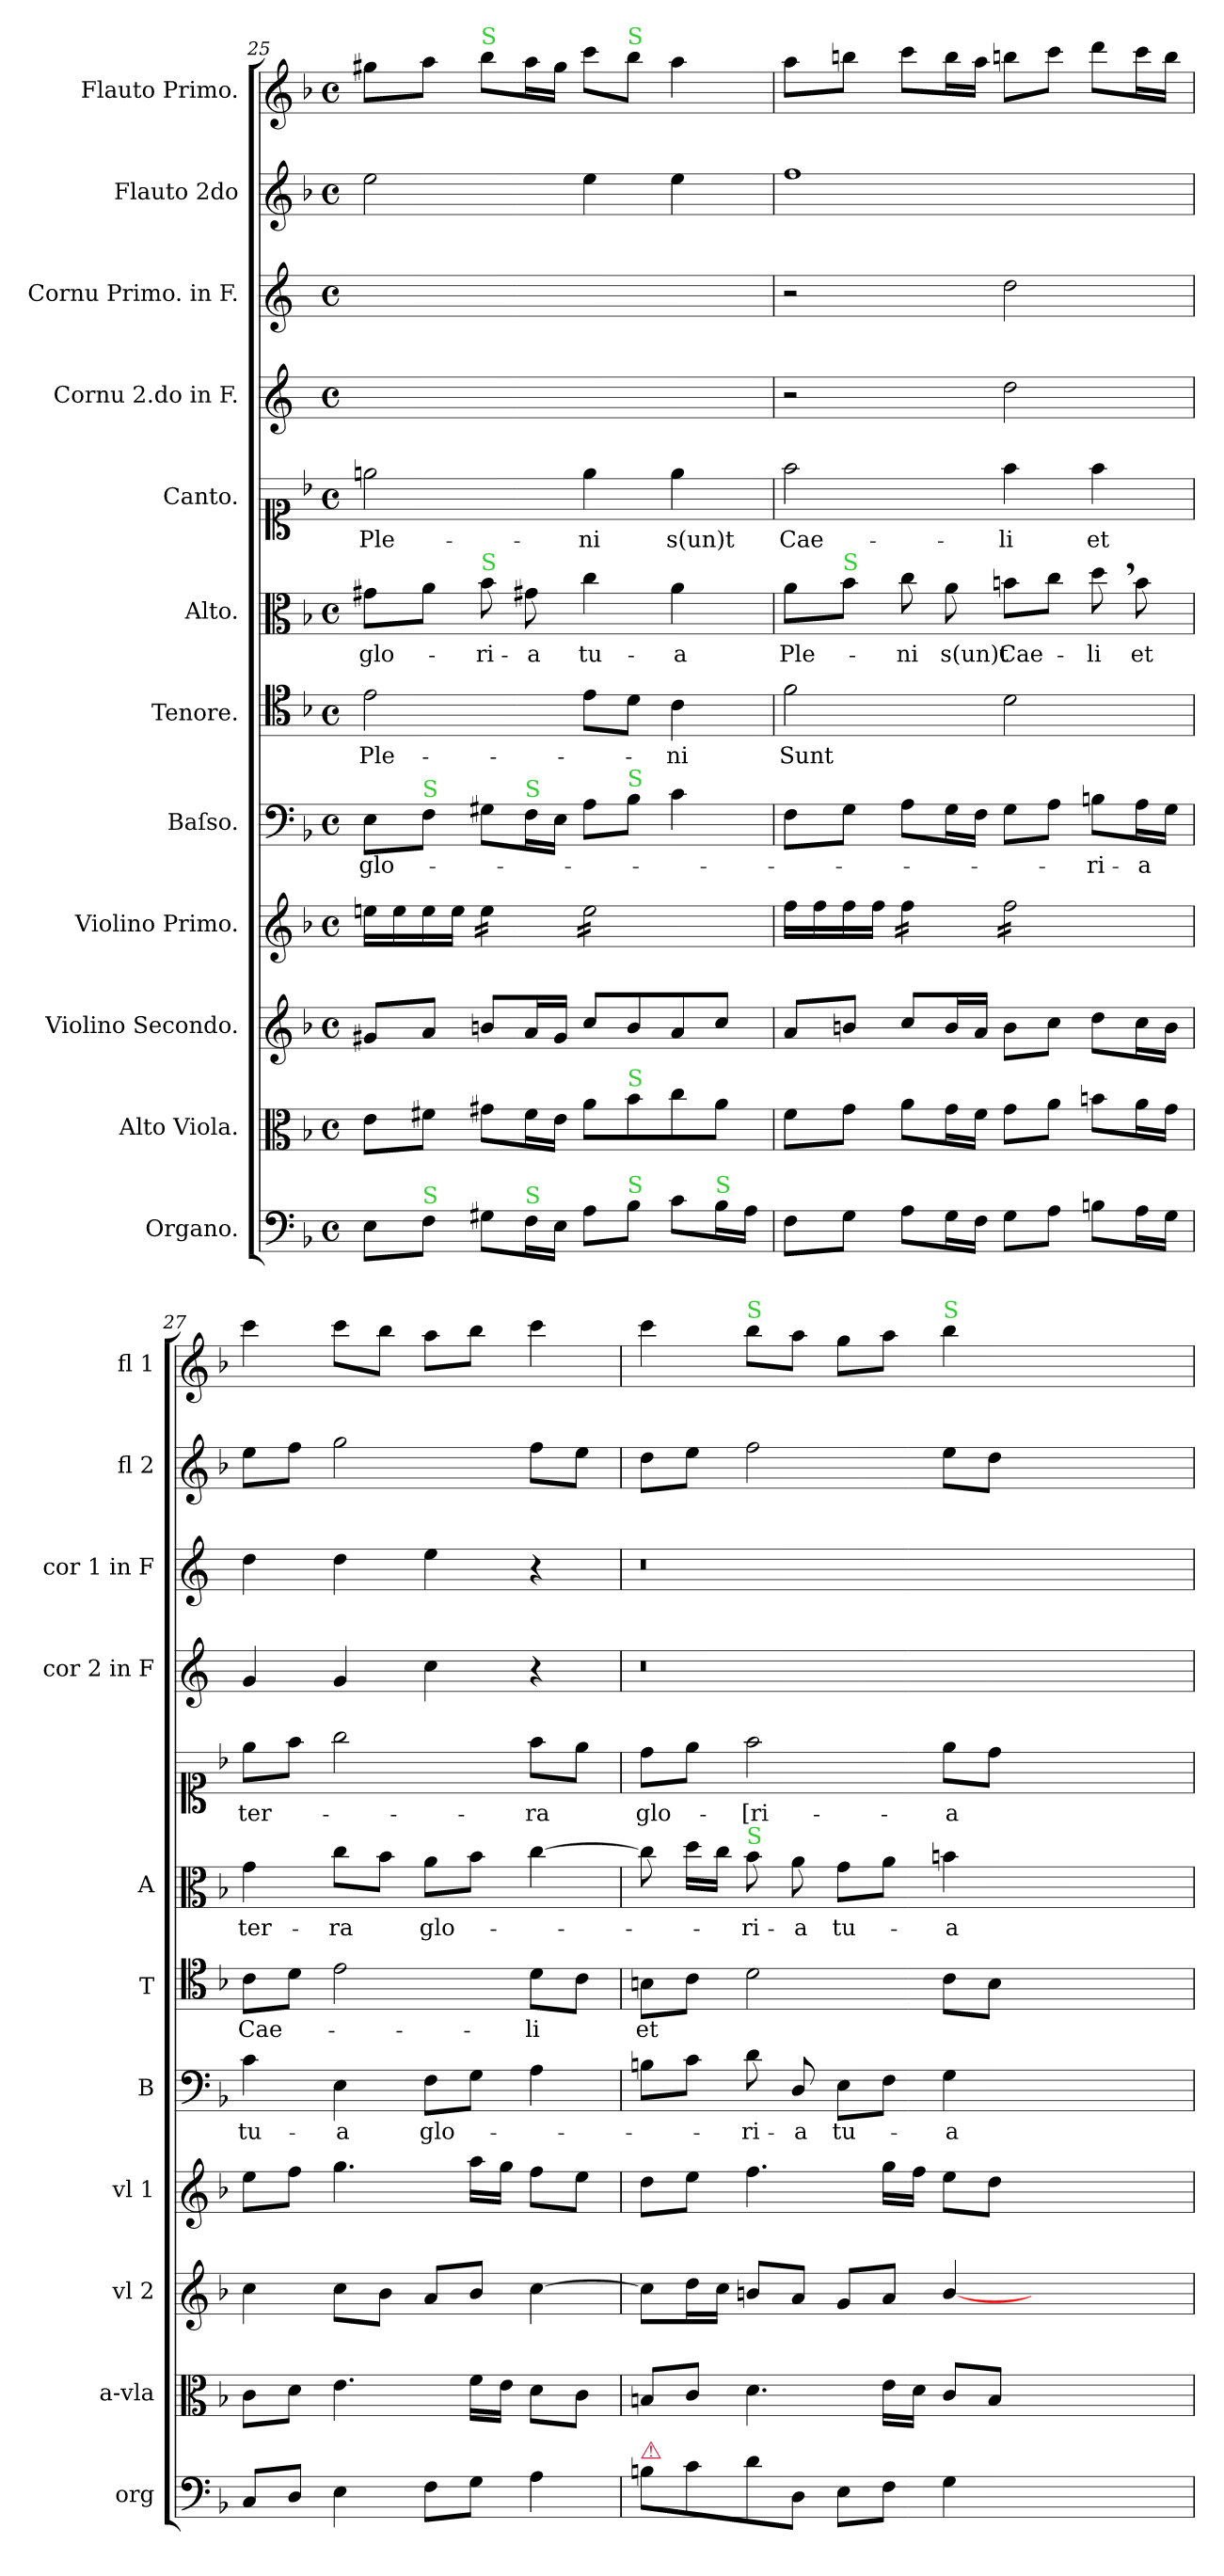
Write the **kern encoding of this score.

**kern	**kern	**kern	**kern	**kern	**text	**kern	**text	**kern	**text	**kern	**text	**kern	**kern	**kern	**kern
*part12	*part11	*part10	*part9	*part8	*part8	*part7	*part7	*part6	*part6	*part5	*part5	*part4	*part3	*part2	*part1
*staff12	*staff11	*staff10	*staff9	*staff8	*staff8	*staff7	*staff7	*staff6	*staff6	*staff5	*staff5	*staff4	*staff3	*staff2	*staff1
*I"Organo.	*I"Alto Viola.	*I"Violino Secondo.	*I"Violino Primo.	*I"Baſso.	*	*I"Tenore.	*	*I"Alto.	*	*I"Canto.	*	*I"Cornu 2.do in F.	*I"Cornu Primo. in F.	*I"Flauto 2do	*I"Flauto Primo.
*I'org	*I'a-vla	*I'vl 2	*I'vl 1	*I'B	*	*I'T	*	*I'A	*	*	*	*I'cor 2 in F	*I'cor 1 in F	*I'fl 2	*I'fl 1
*clefF4	*clefC3	*clefG2	*clefG2	*clefF4	*	*clefC4	*	*clefC3	*	*clefC1	*	*clefG2	*clefG2	*clefG2	*clefG2
*	*	*	*	*	*	*	*	*	*	*	*	*ITrd4c7	*ITrd4c7	*	*
*k[b-]	*k[b-]	*k[b-]	*k[b-]	*k[b-]	*	*k[b-]	*	*k[b-]	*	*k[b-]	*	*k[b-]	*k[b-]	*k[b-]	*k[b-]
*F:	*F:	*F:	*F:	*F:	*	*F:	*	*F:	*	*F:	*	*F:	*F:	*F:	*F:
*M4/4	*M4/4	*M4/4	*M4/4	*M4/4	*	*M4/4	*	*M4/4	*	*M4/4	*	*M4/4	*M4/4	*M4/4	*M4/4
*met(c)	*met(c)	*met(c)	*met(c)	*met(c)	*	*met(c)	*	*met(c)	*	*met(c)	*	*met(c)	*met(c)	*met(c)	*met(c)
=25	=25	=25	=25	=25	=25	=25	=25	=25	=25	=25	=25	=25	=25	=25	=25
!	!	!	!	!	!	!	!	!	!LO:LY:i	!	!	!	!	!	!
8E\L	8e\L	8g#X/L	16een\LL	8E\L	glo-	2e\	Ple-	8g#X\L	glo-	2een\	Ple-	1ryy	1ryy	2ee\	8gg#X\L
.	.	.	16ee\	.	.	.	.	.	.	.	.	.	.	.	.
!	!	!	!	!LO:TX:a:color=limegreen:t=S	!	!	!	!	!	!	!	!	!	!	!
!LO:TX:a:color=limegreen:t=S	!	!	!	!	!	!	!	!	!	!	!	!	!	!	!
8F\J	8f#X\J	8a/J	16ee\	8F\J	.	.	.	8a\J	.	.	.	.	.	.	8aa\J
.	.	.	16ee\JJ	.	.	.	.	.	.	.	.	.	.	.	.
!	!	!	!	!	!	!	!	!	!	!	!	!	!	!	!LO:TX:a:color=limegreen:t=S
!	!	!	!	!	!	!	!	!LO:TX:a:color=limegreen:t=S	!	!	!	!	!	!	!
!	!	!	!	!	!	!	!	!	!LO:LY:i	!	!	!	!	!	!
*	*	*	*tremolo	*	*	*	*	*	*	*	*	*	*	*	*
8G#X\L	8g#X\L	8bn/L	16ee\LL	8G#X\L	.	.	.	8b-\	-ri-	.	.	.	.	.	8bb-\L
.	.	.	16ee\	.	.	.	.	.	.	.	.	.	.	.	.
!	!	!	!	!LO:TX:a:color=limegreen:t=S	!	!	!	!	!	!	!	!	!	!	!
!LO:TX:a:color=limegreen:t=S	!	!	!	!	!	!	!	!	!	!	!	!	!	!	!
!	!	!	!	!	!	!	!	!	!LO:LY:i	!	!	!	!	!	!
16F\L	16f#\L	16a/L	16ee\	16F\L	.	.	.	8g#X\	-a	.	.	.	.	.	16aa\L
16E\JJ	16e\JJ	16g#/JJ	16ee\JJ	16E\JJ	.	.	.	.	.	.	.	.	.	.	16gg#\JJ
!	!	!	!	!	!	!	!	!	!LO:LY:i	!	!	!	!	!	!
8A\L	8a\L	8cc/L	16ee\LL	8A\L	.	8e\L	.	4cc\	tu-	4ee\	-ni	.	.	4ee\	8ccc\L
.	.	.	16ee\	.	.	.	.	.	.	.	.	.	.	.	.
!	!	!	!	!	!	!	!	!	!	!	!	!	!	!	!LO:TX:a:color=limegreen:t=S
!	!	!	!	!LO:TX:a:color=limegreen:t=S	!	!	!	!	!	!	!	!	!	!	!
!	!LO:TX:a:color=limegreen:t=S	!	!	!	!	!	!	!	!	!	!	!	!	!	!
!LO:TX:a:color=limegreen:t=S	!	!	!	!	!	!	!	!	!	!	!	!	!	!	!
8B-\J	8b-\	8b/	16ee\	8B-\J	.	8d\J	.	.	.	.	.	.	.	.	8bb-\J
.	.	.	16ee\	.	.	.	.	.	.	.	.	.	.	.	.
!	!	!	!	!	!	!	!	!	!LO:LY:i	!	!	!	!	!	!
8c\L	8cc\	8a/	16ee\	4c\	.	4c\	-ni	4a\	-a	4ee\	s(un)t	.	.	4ee\	4aa\
.	.	.	16ee\	.	.	.	.	.	.	.	.	.	.	.	.
!LO:TX:a:color=limegreen:t=S	!	!	!	!	!	!	!	!	!	!	!	!	!	!	!
16B-\L	8a\J	8cc/J	16ee\	.	.	.	.	.	.	.	.	.	.	.	.
16A\JJ	.	.	16ee\JJ	.	.	.	.	.	.	.	.	.	.	.	.
*	*	*	*Xtremolo	*	*	*	*	*	*	*	*	*	*	*	*
=26	=26	=26	=26	=26	=26	=26	=26	=26	=26	=26	=26	=26	=26	=26	=26
8F\L	8f\L	8a/L	16ff\LL	8F\L	.	2f\	Sunt	8a\L	Ple-	2ff\	Cae-	2r	2r	1ff	8aa\L
.	.	.	16ff\	.	.	.	.	.	.	.	.	.	.	.	.
!	!	!	!	!	!	!	!	!LO:TX:a:color=limegreen:t=S	!	!	!	!	!	!	!
8G\J	8g\J	8bn/J	16ff\	8G\J	.	.	.	8b-\J	.	.	.	.	.	.	8bbn\J
.	.	.	16ff\JJ	.	.	.	.	.	.	.	.	.	.	.	.
*	*	*	*tremolo	*	*	*	*	*	*	*	*	*	*	*	*
8A\L	8a\L	8cc/L	16ff\LL	8A\L	.	.	.	8cc\	-ni	.	.	.	.	.	8ccc\L
.	.	.	16ff\	.	.	.	.	.	.	.	.	.	.	.	.
16G\L	16g\L	16b/L	16ff\	16G\L	.	.	.	8a\	s(un)t	.	.	.	.	.	16bb\L
16F\JJ	16f\JJ	16a/JJ	16ff\JJ	16F\JJ	.	.	.	.	.	.	.	.	.	.	16aa\JJ
8G\L	8g\L	8b\L	16ff\LL	8G\L	.	2d\	.	8bn\L	Cae-	4ff\	-li	2g\	2g\	.	8bbn\L
.	.	.	16ff\	.	.	.	.	.	.	.	.	.	.	.	.
8A\J	8a\J	8cc\J	16ff\	8A\J	.	.	.	8cc\J	.	.	.	.	.	.	8ccc\J
.	.	.	16ff\	.	.	.	.	.	.	.	.	.	.	.	.
8Bn\L	8bn\L	8dd\L	16ff\	8Bn\L	-ri-	.	.	8dd,<\	-li	4ff\	et	.	.	.	8ddd\L
.	.	.	16ff\	.	.	.	.	.	.	.	.	.	.	.	.
16A\L	16a\L	16cc\L	16ff\	16A\L	-a	.	.	8b\	et	.	.	.	.	.	16ccc\L
16G\JJ	16g\JJ	16b\JJ	16ff\JJ	16G\JJ	.	.	.	.	.	.	.	.	.	.	16bb\JJ
*	*	*	*Xtremolo	*	*	*	*	*	*	*	*	*	*	*	*
=27	=27	=27	=27	=27	=27	=27	=27	=27	=27	=27	=27	=27	=27	=27	=27
8C/L	8c\L	4cc\	8ee\L	4c\	tu-	8c\L	Cae-	4g\	ter-	8ee\L	ter-	4c/	4g\	8ee\L	4ccc\
8D/J	8d\J	.	8ff\J	.	.	8d\J	.	.	.	8ff\J	.	.	.	8ff\J	.
4E\	4.e\	8cc\L	4.gg\	4E\	-a	2e\	.	8cc\L	-ra	2gg\	.	4c/	4g\	2gg\	8ccc\L
.	.	8b-\J	.	.	.	.	.	8b-\J	.	.	.	.	.	.	8bb-\J
8F\L	.	8a/L	.	8F\L	glo-	.	.	8a\L	glo-	.	.	4f\	4a\	.	8aa\L
8G\J	16f\LL	8b-/J	16aa\LL	8G\J	.	.	.	8b-\J	.	.	.	.	.	.	8bb-\J
.	16e\JJ	.	16gg\JJ	.	.	.	.	.	.	.	.	.	.	.	.
4A\	8d\L	[4cc\	8ff\L	4A\	.	8d\L	-li	[4cc\	.	8ff\L	ra	4r	4r	8ff\L	4ccc\
.	8c\J	.	8ee\J	.	.	8c\J	.	.	.	8ee\J	.	.	.	8ee\J	.
=28	=28	=28	=28	=28	=28	=28	=28	=28	=28	=28	=28	=28	=28	=28	=28
!LO:TX:a:color=crimson:t=⚠	!	!	!	!	!	!	!	!	!	!	!	!	!	!	!
8Bn\L	8Bn/L	8cc\L]	8dd\L	8Bn\L	.	8Bn\L	et	8cc!\]	.	8dd\L	glo-	0r	0r	8dd\L	4ccc\
8c\	8c/J	16dd\L	8ee\J	8c\J	.	8c\J	.	16dd\LL	.	8ee\J	.	.	.	8ee\J	.
.	.	16cc\JJ	.	.	.	.	.	16cc\JJ	.	.	.	.	.	.	.
!	!	!	!	!	!	!	!	!	!	!	!	!	!	!	!LO:TX:a:color=limegreen:t=S
!	!	!	!	!	!	!	!	!LO:TX:a:color=limegreen:t=S	!	!	!	!	!	!	!
8d\	4.d\	8bn/L	4.ff\	8d\	-ri-	2d\	.	8b-\	-ri-	2ff\	-[ri-	.	.	2ff\	8bb-\L
8D/J	.	8a/J	.	8D/	-a	.	.	8a\	-a	.	.	.	.	.	8aa\J
8E\L	.	8g/L	.	8E\L	tu-	.	.	8g\L	tu-	.	.	.	.	.	8gg\L
8F\J	16e\LL	8a/J	16gg\LL	8F\J	.	.	.	8a\J	.	.	.	.	.	.	8aa\J
.	16d\JJ	.	16ff\JJ	.	.	.	.	.	.	.	.	.	.	.	.
!	!	!	!	!	!	!	!	!	!	!	!	!	!	!	!LO:TX:a:color=limegreen:t=S
4G\	8c/L	[4b/	8ee\L	4G\	-a	8c\L	.	4bn\	-a	8ee\L	-a	.	.	8ee\L	4bb-\
.	8B/J	.	8dd\J	.	.	8B\J	.	.	.	8dd\J	.	.	.	8dd\J	.
1ryy	1ryy	1ryy	1ryy	1ryy	.	1ryy	.	1ryy	.	1ryy	.	.	.	1ryy	1ryy
=	=	=	=	=	=	=	=	=	=	=	=	=	=	=	=
*-	*-	*-	*-	*-	*-	*-	*-	*-	*-	*-	*-	*-	*-	*-	*-
